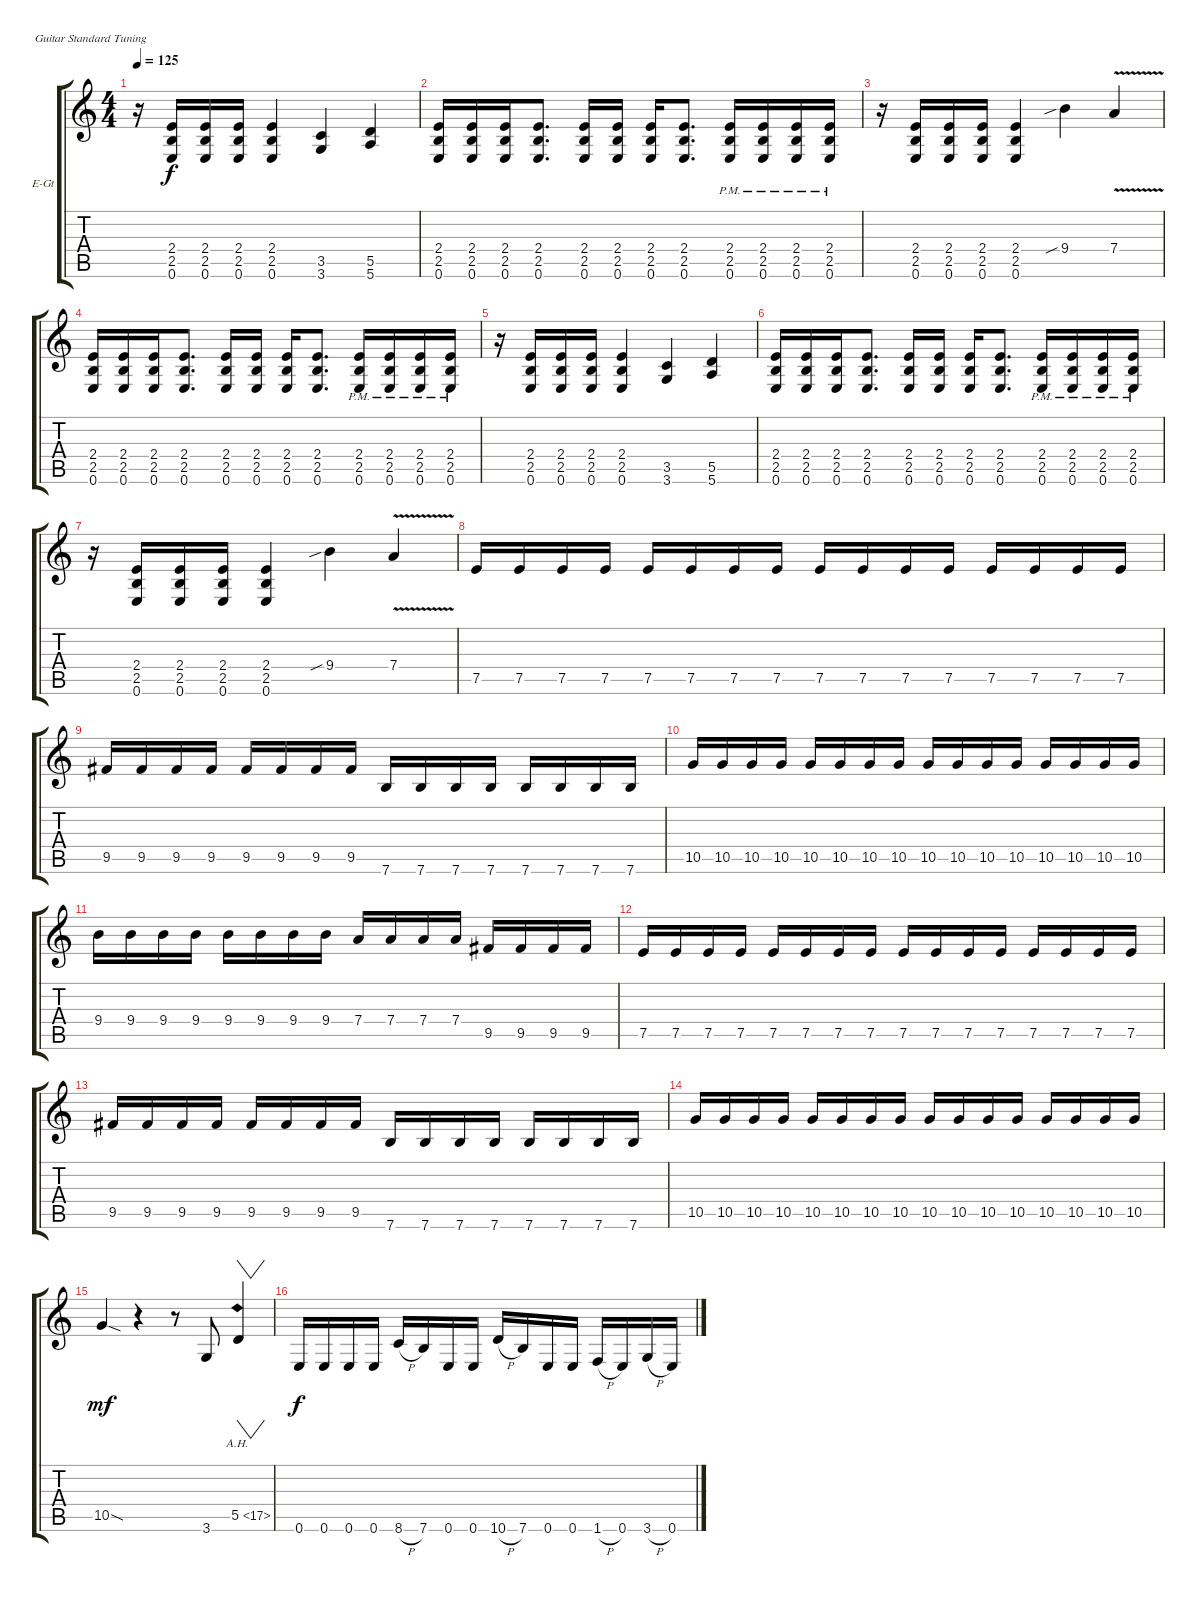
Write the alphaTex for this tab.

\defaultSystemsLayout 4
\bracketExtendMode groupsimilarinstruments
\firstSystemTrackNameOrientation horizontal
\otherSystemsTrackNameOrientation horizontal
\track ("Matt Tuck" "E-Gt") {instrument distortionguitar}
\staff {score tabs}
\tuning (E4 B3 G3 D3 A2 E2)
\ts (4 4)
\tempo 125
\clef g2
\ks c
r.16{dy f} (2.5 2.4 0.6).16 (2.5 2.4 0.6).16 (0.6 2.5 2.4).16 (2.4 2.5 0.6).4 (3.5 3.6).4 (5.5 5.6).4 |
(0.6 2.5 2.4).16 (0.6 2.4 2.5).16 (0.6 2.5 2.4).16 (2.4 2.5 0.6).8{d} (2.5 0.6 2.4).16 (2.5 2.4 0.6).16 (0.6 2.5 2.4).16 (2.4 2.5 0.6).8{d} (0.6{pm} 2.5 2.4).16 (0.6{pm} 2.4 2.5).16 (0.6{pm} 2.4 2.5).16 (0.6{pm} 2.4 2.5).16 |
r.16 (2.5 2.4 0.6).16 (2.5 2.4 0.6).16 (0.6 2.5 2.4).16 (2.4 2.5 0.6).4 9.4{sib}.4 7.4{v}.4 |
(0.6 2.5 2.4).16 (0.6 2.4 2.5).16 (0.6 2.5 2.4).16 (2.4 2.5 0.6).8{d} (2.5 0.6 2.4).16 (2.5 2.4 0.6).16 (0.6 2.5 2.4).16 (2.4 2.5 0.6).8{d} (0.6{pm} 2.5 2.4).16 (0.6{pm} 2.4 2.5).16 (0.6{pm} 2.4 2.5).16 (0.6{pm} 2.4 2.5).16 |
r.16 (2.5 2.4 0.6).16 (2.5 2.4 0.6).16 (0.6 2.5 2.4).16 (2.4 2.5 0.6).4 (3.5 3.6).4 (5.5 5.6).4 |
(0.6 2.5 2.4).16 (0.6 2.4 2.5).16 (0.6 2.5 2.4).16 (2.4 2.5 0.6).8{d} (2.5 0.6 2.4).16 (2.5 2.4 0.6).16 (0.6 2.5 2.4).16 (2.4 2.5 0.6).8{d} (0.6{pm} 2.5 2.4).16 (0.6{pm} 2.4 2.5).16 (0.6{pm} 2.4 2.5).16 (0.6{pm} 2.4 2.5).16 |
r.16 (2.5 2.4 0.6).16 (2.5 2.4 0.6).16 (0.6 2.5 2.4).16 (2.4 2.5 0.6).4 9.4{sib}.4 7.4{v}.4 |
7.5.16 7.5.16 7.5.16 7.5.16 7.5.16 7.5.16 7.5.16 7.5.16 7.5.16 7.5.16 7.5.16 7.5.16 7.5.16 7.5.16 7.5.16 7.5.16 |
9.5.16 9.5.16 9.5.16 9.5.16 9.5.16 9.5.16 9.5.16 9.5.16 7.6.16 7.6.16 7.6.16 7.6.16 7.6.16 7.6.16 7.6.16 7.6.16 |
10.5.16 10.5.16 10.5.16 10.5.16 10.5.16 10.5.16 10.5.16 10.5.16 10.5.16 10.5.16 10.5.16 10.5.16 10.5.16 10.5.16 10.5.16 10.5.16 |
9.4.16 9.4.16 9.4.16 9.4.16 9.4.16 9.4.16 9.4.16 9.4.16 7.4.16 7.4.16 7.4.16 7.4.16 9.5.16 9.5.16 9.5.16 9.5.16 |
7.5.16 7.5.16 7.5.16 7.5.16 7.5.16 7.5.16 7.5.16 7.5.16 7.5.16 7.5.16 7.5.16 7.5.16 7.5.16 7.5.16 7.5.16 7.5.16 |
9.5.16 9.5.16 9.5.16 9.5.16 9.5.16 9.5.16 9.5.16 9.5.16 7.6.16 7.6.16 7.6.16 7.6.16 7.6.16 7.6.16 7.6.16 7.6.16 |
10.5.16 10.5.16 10.5.16 10.5.16 10.5.16 10.5.16 10.5.16 10.5.16 10.5.16 10.5.16 10.5.16 10.5.16 10.5.16 10.5.16 10.5.16 10.5.16 |
10.5{sod}.4{dy mf} r.4 r.8 3.6.8 5.5{ah 12}.4{vw} |
0.6.16{dy f} 0.6.16 0.6.16 0.6.16 8.6{h}.16 7.6.16 0.6.16 0.6.16 10.6{h}.16 7.6.16 0.6.16 0.6.16 1.6{h}.16 0.6.16 3.6{h}.16 0.6.16
